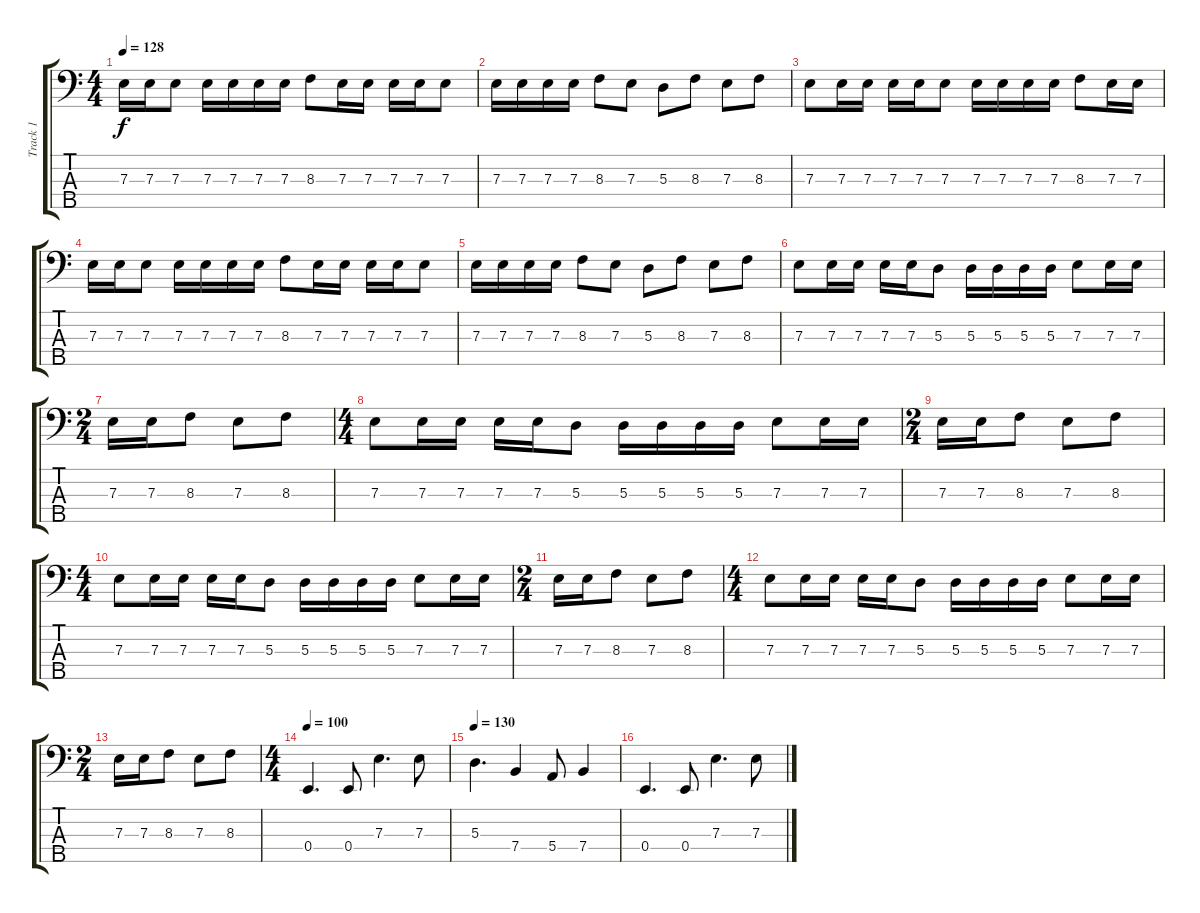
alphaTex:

\track ("Track 1" "Track 1") {instrument electricbassfinger}
\staff {score tabs}
\tuning (G2 D2 A1 E1 B0) {hide}
\ts (4 4)
\tempo 128
\clef f4
\ks c
7.3.16{dy f} 7.3.16 7.3.8 7.3.16 7.3.16 7.3.16 7.3.16 8.3.8 7.3.16 7.3.16 7.3.16 7.3.16 7.3.8 |
7.3.16 7.3.16 7.3.16 7.3.16 8.3.8 7.3.8 5.3.8 8.3.8 7.3.8 8.3.8 |
7.3.8 7.3.16 7.3.16 7.3.16 7.3.16 7.3.8 7.3.16 7.3.16 7.3.16 7.3.16 8.3.8 7.3.16 7.3.16 |
7.3.16 7.3.16 7.3.8 7.3.16 7.3.16 7.3.16 7.3.16 8.3.8 7.3.16 7.3.16 7.3.16 7.3.16 7.3.8 |
7.3.16 7.3.16 7.3.16 7.3.16 8.3.8 7.3.8 5.3.8 8.3.8 7.3.8 8.3.8 |
7.3.8 7.3.16 7.3.16 7.3.16 7.3.16 5.3.8 5.3.16 5.3.16 5.3.16 5.3.16 7.3.8 7.3.16 7.3.16 |
\ts (2 4)
7.3.16 7.3.16 8.3.8 7.3.8 8.3.8 |
\ts (4 4)
7.3.8 7.3.16 7.3.16 7.3.16 7.3.16 5.3.8 5.3.16 5.3.16 5.3.16 5.3.16 7.3.8 7.3.16 7.3.16 |
\ts (2 4)
7.3.16 7.3.16 8.3.8 7.3.8 8.3.8 |
\ts (4 4)
7.3.8 7.3.16 7.3.16 7.3.16 7.3.16 5.3.8 5.3.16 5.3.16 5.3.16 5.3.16 7.3.8 7.3.16 7.3.16 |
\ts (2 4)
7.3.16 7.3.16 8.3.8 7.3.8 8.3.8 |
\ts (4 4)
7.3.8 7.3.16 7.3.16 7.3.16 7.3.16 5.3.8 5.3.16 5.3.16 5.3.16 5.3.16 7.3.8 7.3.16 7.3.16 |
\ts (2 4)
7.3.16 7.3.16 8.3.8 7.3.8 8.3.8 |
\ts (4 4)
\tempo 100
0.4.4{d} 0.4.8 7.3.4{d} 7.3.8 |
\tempo 130
5.3.4{d} 7.4.4 5.4.8 7.4.4 |
0.4.4{d} 0.4.8 7.3.4{d} 7.3.8
